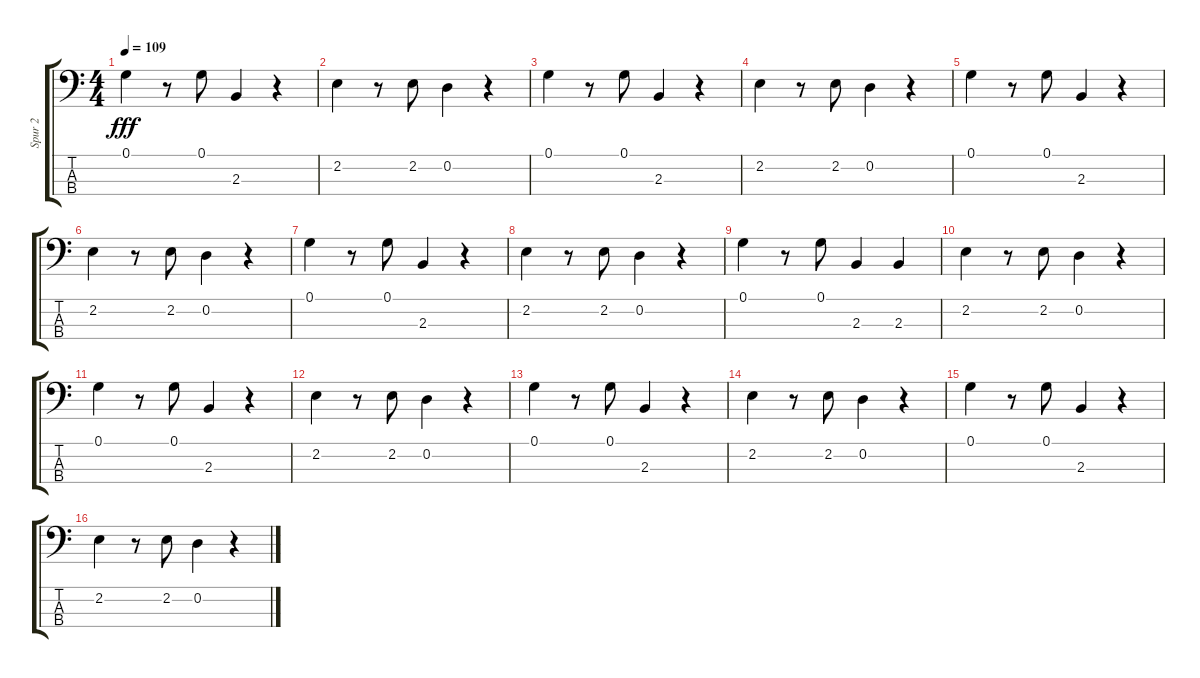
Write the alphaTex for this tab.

\track ("Spur 2" "Spur 2") {instrument fretlessbass}
\staff {score tabs}
\tuning (G2 D2 A1 E1) {hide}
\ts (4 4)
\tempo 109
\clef f4
\ks c
0.1.4{dy fff} r.8 0.1.8 2.3.4 r.4 |
2.2.4 r.8 2.2.8 0.2.4 r.4 |
0.1.4 r.8 0.1.8 2.3.4 r.4 |
2.2.4 r.8 2.2.8 0.2.4 r.4 |
0.1.4 r.8 0.1.8 2.3.4 r.4 |
2.2.4 r.8 2.2.8 0.2.4 r.4 |
0.1.4 r.8 0.1.8 2.3.4 r.4 |
2.2.4 r.8 2.2.8 0.2.4 r.4 |
0.1.4 r.8 0.1.8 2.3.4 2.3.4 |
2.2.4 r.8 2.2.8 0.2.4 r.4 |
0.1.4 r.8 0.1.8 2.3.4 r.4 |
2.2.4 r.8 2.2.8 0.2.4 r.4 |
0.1.4 r.8 0.1.8 2.3.4 r.4 |
2.2.4 r.8 2.2.8 0.2.4 r.4 |
0.1.4 r.8 0.1.8 2.3.4 r.4 |
2.2.4 r.8 2.2.8 0.2.4 r.4
